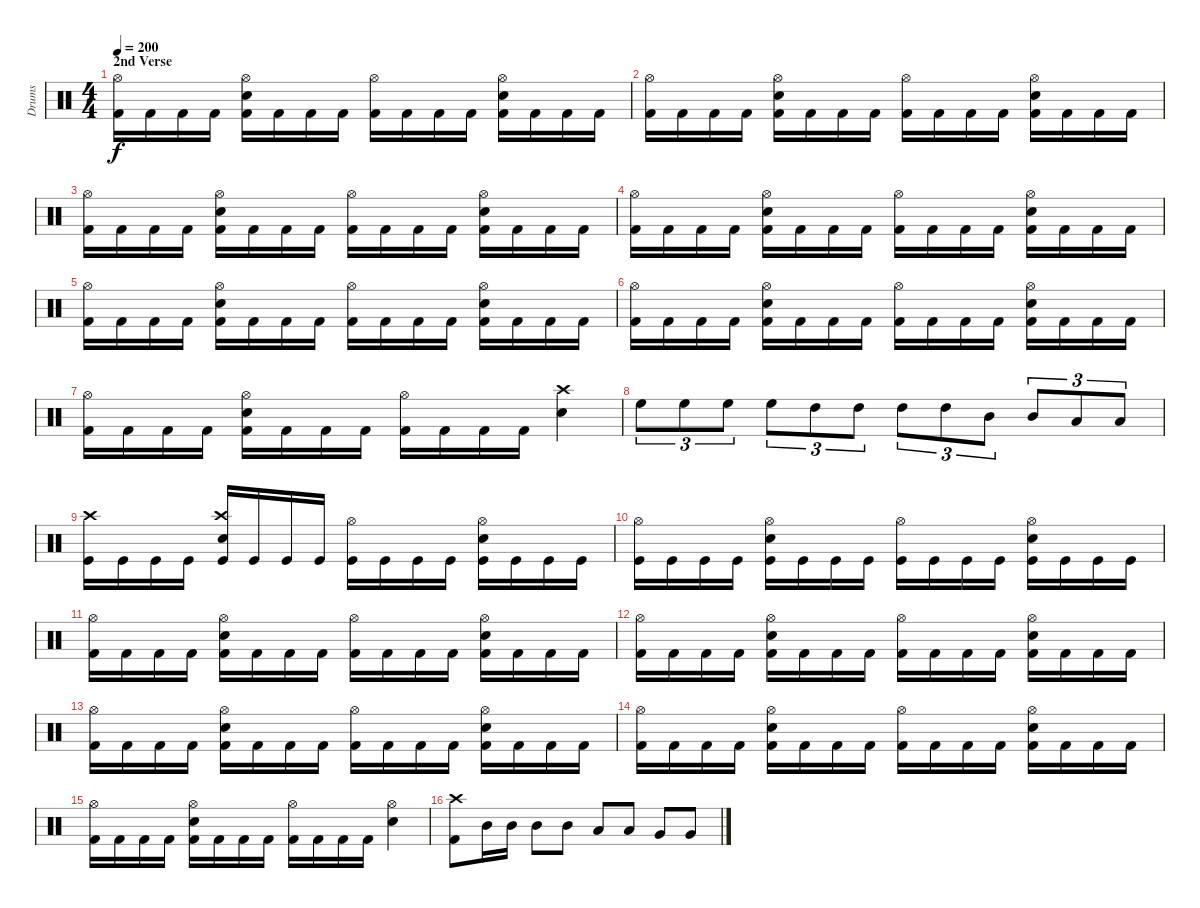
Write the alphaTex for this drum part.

\track ("Drums" "Drums") {instrument percussion}
\staff {score}
\articulation defaults
\ts (4 4)
\section ("" "2nd Verse")
\tempo 200
\clef neutral
\ks c
("Hi-Hat (open)" "Kick (hit) 2").16{dy f} "Kick (hit) 2".16 "Kick (hit) 2".16 "Kick (hit) 2".16 ("Hi-Hat (open)" "Electric Snare (hit)" "Kick (hit) 2").16 "Kick (hit) 2".16 "Kick (hit) 2".16 "Kick (hit) 2".16 ("Hi-Hat (open)" "Kick (hit) 2").16 "Kick (hit) 2".16 "Kick (hit) 2".16 "Kick (hit) 2".16 ("Hi-Hat (open)" "Electric Snare (hit)" "Kick (hit) 2").16 "Kick (hit) 2".16 "Kick (hit) 2".16 "Kick (hit) 2".16 |
("Hi-Hat (open)" "Kick (hit) 2").16 "Kick (hit) 2".16 "Kick (hit) 2".16 "Kick (hit) 2".16 ("Hi-Hat (open)" "Electric Snare (hit)" "Kick (hit) 2").16 "Kick (hit) 2".16 "Kick (hit) 2".16 "Kick (hit) 2".16 ("Hi-Hat (open)" "Kick (hit) 2").16 "Kick (hit) 2".16 "Kick (hit) 2".16 "Kick (hit) 2".16 ("Hi-Hat (open)" "Electric Snare (hit)" "Kick (hit) 2").16 "Kick (hit) 2".16 "Kick (hit) 2".16 "Kick (hit) 2".16 |
("Hi-Hat (open)" "Kick (hit) 2").16 "Kick (hit) 2".16 "Kick (hit) 2".16 "Kick (hit) 2".16 ("Hi-Hat (open)" "Electric Snare (hit)" "Kick (hit) 2").16 "Kick (hit) 2".16 "Kick (hit) 2".16 "Kick (hit) 2".16 ("Hi-Hat (open)" "Kick (hit) 2").16 "Kick (hit) 2".16 "Kick (hit) 2".16 "Kick (hit) 2".16 ("Hi-Hat (open)" "Electric Snare (hit)" "Kick (hit) 2").16 "Kick (hit) 2".16 "Kick (hit) 2".16 "Kick (hit) 2".16 |
("Hi-Hat (open)" "Kick (hit) 2").16 "Kick (hit) 2".16 "Kick (hit) 2".16 "Kick (hit) 2".16 ("Hi-Hat (open)" "Electric Snare (hit)" "Kick (hit) 2").16 "Kick (hit) 2".16 "Kick (hit) 2".16 "Kick (hit) 2".16 ("Hi-Hat (open)" "Kick (hit) 2").16 "Kick (hit) 2".16 "Kick (hit) 2".16 "Kick (hit) 2".16 ("Hi-Hat (open)" "Electric Snare (hit)" "Kick (hit) 2").16 "Kick (hit) 2".16 "Kick (hit) 2".16 "Kick (hit) 2".16 |
("Hi-Hat (open)" "Kick (hit) 2").16 "Kick (hit) 2".16 "Kick (hit) 2".16 "Kick (hit) 2".16 ("Hi-Hat (open)" "Electric Snare (hit)" "Kick (hit) 2").16 "Kick (hit) 2".16 "Kick (hit) 2".16 "Kick (hit) 2".16 ("Hi-Hat (open)" "Kick (hit) 2").16 "Kick (hit) 2".16 "Kick (hit) 2".16 "Kick (hit) 2".16 ("Hi-Hat (open)" "Electric Snare (hit)" "Kick (hit) 2").16 "Kick (hit) 2".16 "Kick (hit) 2".16 "Kick (hit) 2".16 |
("Hi-Hat (open)" "Kick (hit) 2").16 "Kick (hit) 2".16 "Kick (hit) 2".16 "Kick (hit) 2".16 ("Hi-Hat (open)" "Electric Snare (hit)" "Kick (hit) 2").16 "Kick (hit) 2".16 "Kick (hit) 2".16 "Kick (hit) 2".16 ("Hi-Hat (open)" "Kick (hit) 2").16 "Kick (hit) 2".16 "Kick (hit) 2".16 "Kick (hit) 2".16 ("Hi-Hat (open)" "Electric Snare (hit)" "Kick (hit) 2").16 "Kick (hit) 2".16 "Kick (hit) 2".16 "Kick (hit) 2".16 |
("Hi-Hat (open)" "Kick (hit) 2").16 "Kick (hit) 2".16 "Kick (hit) 2".16 "Kick (hit) 2".16 ("Hi-Hat (open)" "Electric Snare (hit)" "Kick (hit) 2").16 "Kick (hit) 2".16 "Kick (hit) 2".16 "Kick (hit) 2".16 ("Hi-Hat (open)" "Kick (hit) 2").16 "Kick (hit) 2".16 "Kick (hit) 2".16 "Kick (hit) 2".16 ("Crash high (hit)" "Electric Snare (hit)").4 |
"High Floor Tom (hit)".8{tu (3 2)} "High Floor Tom (hit)".8{tu (3 2)} "High Floor Tom (hit)".8{tu (3 2)} "High Floor Tom (hit)".8{tu (3 2)} "High Tom (hit)".8{tu (3 2)} "High Tom (hit)".8{tu (3 2)} "High Tom (hit)".8{tu (3 2)} "High Tom (hit)".8{tu (3 2)} "Mid Tom (hit)".8{tu (3 2)} "Mid Tom (hit)".8{tu (3 2)} "Low Tom (hit)".8{tu (3 2)} "Low Tom (hit)".8{tu (3 2)} |
("Crash high (hit)" "Kick (hit)").16 "Kick (hit)".16 "Kick (hit)".16 "Kick (hit)".16 ("Crash high (hit)" "Electric Snare (hit)" "Kick (hit)").16 "Kick (hit)".16 "Kick (hit)".16 "Kick (hit)".16 ("Hi-Hat (open)" "Kick (hit)").16 "Kick (hit)".16 "Kick (hit)".16 "Kick (hit)".16 ("Hi-Hat (open)" "Electric Snare (hit)" "Kick (hit)").16 "Kick (hit)".16 "Kick (hit)".16 "Kick (hit)".16 |
("Hi-Hat (open)" "Kick (hit)").16 "Kick (hit)".16 "Kick (hit)".16 "Kick (hit)".16 ("Hi-Hat (open)" "Electric Snare (hit)" "Kick (hit)").16 "Kick (hit)".16 "Kick (hit)".16 "Kick (hit)".16 ("Hi-Hat (open)" "Kick (hit)").16 "Kick (hit)".16 "Kick (hit)".16 "Kick (hit)".16 ("Hi-Hat (open)" "Electric Snare (hit)" "Kick (hit)").16 "Kick (hit)".16 "Kick (hit)".16 "Kick (hit)".16 |
("Hi-Hat (open)" "Kick (hit) 2").16 "Kick (hit) 2".16 "Kick (hit) 2".16 "Kick (hit) 2".16 ("Hi-Hat (open)" "Electric Snare (hit)" "Kick (hit) 2").16 "Kick (hit) 2".16 "Kick (hit) 2".16 "Kick (hit) 2".16 ("Hi-Hat (open)" "Kick (hit) 2").16 "Kick (hit) 2".16 "Kick (hit) 2".16 "Kick (hit) 2".16 ("Hi-Hat (open)" "Electric Snare (hit)" "Kick (hit) 2").16 "Kick (hit) 2".16 "Kick (hit) 2".16 "Kick (hit) 2".16 |
("Hi-Hat (open)" "Kick (hit) 2").16 "Kick (hit) 2".16 "Kick (hit) 2".16 "Kick (hit) 2".16 ("Hi-Hat (open)" "Electric Snare (hit)" "Kick (hit) 2").16 "Kick (hit) 2".16 "Kick (hit) 2".16 "Kick (hit) 2".16 ("Hi-Hat (open)" "Kick (hit) 2").16 "Kick (hit) 2".16 "Kick (hit) 2".16 "Kick (hit) 2".16 ("Hi-Hat (open)" "Electric Snare (hit)" "Kick (hit) 2").16 "Kick (hit) 2".16 "Kick (hit) 2".16 "Kick (hit) 2".16 |
("Hi-Hat (open)" "Kick (hit) 2").16 "Kick (hit) 2".16 "Kick (hit) 2".16 "Kick (hit) 2".16 ("Hi-Hat (open)" "Electric Snare (hit)" "Kick (hit) 2").16 "Kick (hit) 2".16 "Kick (hit) 2".16 "Kick (hit) 2".16 ("Hi-Hat (open)" "Kick (hit) 2").16 "Kick (hit) 2".16 "Kick (hit) 2".16 "Kick (hit) 2".16 ("Hi-Hat (open)" "Electric Snare (hit)" "Kick (hit) 2").16 "Kick (hit) 2".16 "Kick (hit) 2".16 "Kick (hit) 2".16 |
("Hi-Hat (open)" "Kick (hit) 2").16 "Kick (hit) 2".16 "Kick (hit) 2".16 "Kick (hit) 2".16 ("Hi-Hat (open)" "Electric Snare (hit)" "Kick (hit) 2").16 "Kick (hit) 2".16 "Kick (hit) 2".16 "Kick (hit) 2".16 ("Hi-Hat (open)" "Kick (hit) 2").16 "Kick (hit) 2".16 "Kick (hit) 2".16 "Kick (hit) 2".16 ("Hi-Hat (open)" "Electric Snare (hit)" "Kick (hit) 2").16 "Kick (hit) 2".16 "Kick (hit) 2".16 "Kick (hit) 2".16 |
("Hi-Hat (open)" "Kick (hit) 2").16 "Kick (hit) 2".16 "Kick (hit) 2".16 "Kick (hit) 2".16 ("Hi-Hat (open)" "Electric Snare (hit)" "Kick (hit) 2").16 "Kick (hit) 2".16 "Kick (hit) 2".16 "Kick (hit) 2".16 ("Hi-Hat (open)" "Kick (hit) 2").16 "Kick (hit) 2".16 "Kick (hit) 2".16 "Kick (hit) 2".16 ("Hi-Hat (open)" "Electric Snare (hit)").4 |
("Crash high (hit)" "Kick (hit) 2").8 "Mid Tom (hit)".16 "Mid Tom (hit)".16 "Mid Tom (hit)".8 "Mid Tom (hit)".8 "Low Tom (hit)".8 "Low Tom (hit)".8 "Very Low Tom (hit)".8 "Very Low Tom (hit)".8
